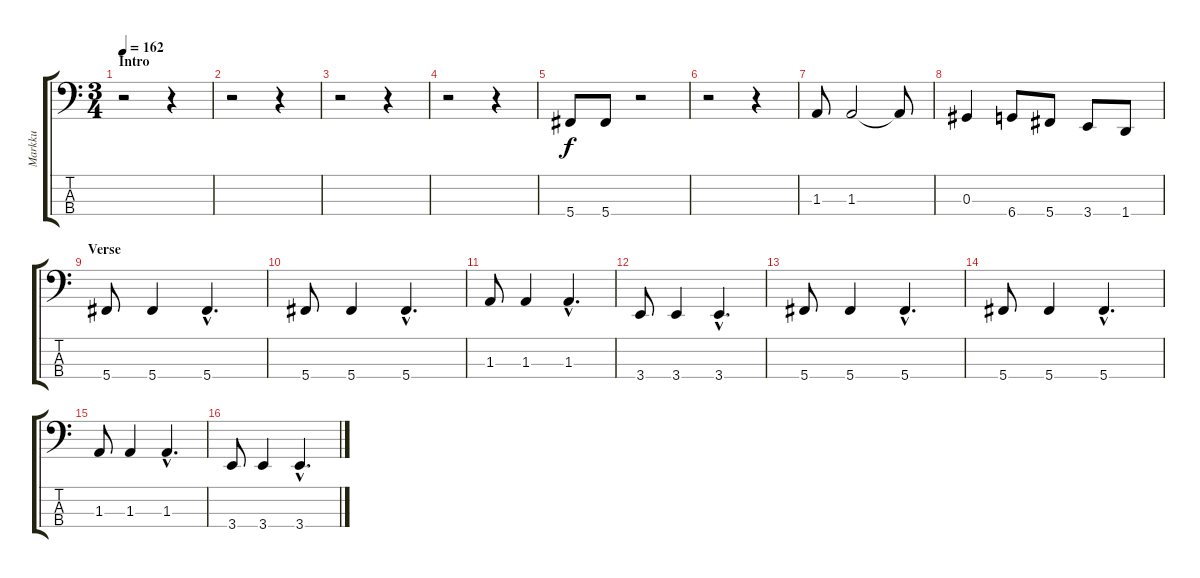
\track ("Markku" "Markku") {instrument electricbasspick}
\staff {score tabs}
\tuning (Gb2 Db2 Ab1 Db1) {hide}
\ts (3 4)
\section ("" "Intro")
\tempo 162
\clef f4
\ks c
r.2{dy f instrument electricbasspick} r.4 |
r.2 r.4 |
r.2 r.4 |
r.2 r.4 |
5.4.8 5.4.8 r.2 |
r.2 r.4 |
1.3.8 1.3.2 1.3{t}.8 |
0.3.4 6.4.8 5.4.8 3.4.8 1.4.8 |
\section ("" "Verse")
5.4.8 5.4.4 5.4{hac}.4{d} |
5.4.8 5.4.4 5.4{hac}.4{d} |
1.3.8 1.3.4 1.3{hac}.4{d} |
3.4.8 3.4.4 3.4{hac}.4{d} |
5.4.8 5.4.4 5.4{hac}.4{d} |
5.4.8 5.4.4 5.4{hac}.4{d} |
1.3.8 1.3.4 1.3{hac}.4{d} |
3.4.8 3.4.4 3.4{hac}.4{d}
